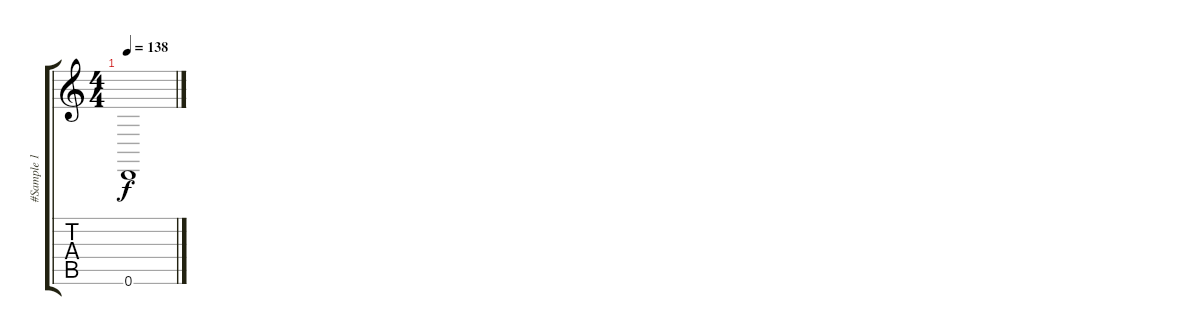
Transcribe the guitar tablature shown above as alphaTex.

\track ("#Sample 1" "#Sample 1") {instrument rockorgan}
\staff {score tabs}
\tuning (E4 B3 G3 D3 A2 D2) {hide}
\ts (4 4)
\tempo 138
\clef g2
\ks c
0.6{t}.1{dy f}
